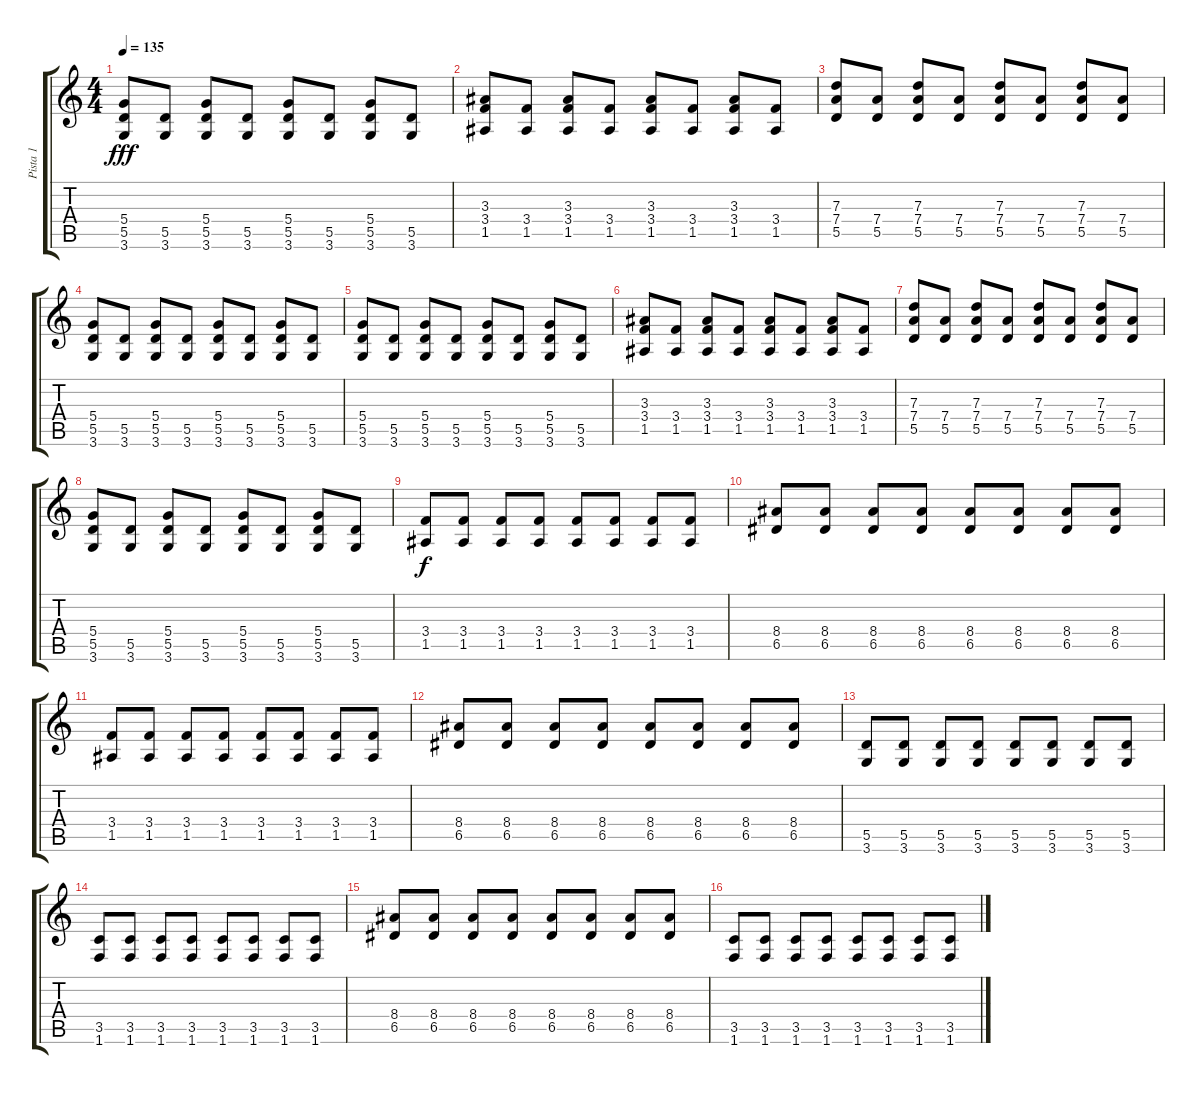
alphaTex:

\track ("Pista 1" "Pista 1") {instrument electricguitarjazz}
\staff {score tabs}
\tuning (E4 B3 G3 D3 A2 E2) {hide}
\ts (4 4)
\tempo 135
\clef g2
\ks c
(5.4 5.5 3.6).8{dy fff instrument electricguitarmuted} (5.5 3.6).8 (5.4 5.5 3.6).8 (5.5 3.6).8 (5.4 5.5 3.6).8 (5.5 3.6).8 (5.4 5.5 3.6).8 (5.5 3.6).8 |
(3.3 3.4 1.5).8 (3.4 1.5).8 (3.3 3.4 1.5).8 (3.4 1.5).8 (3.3 3.4 1.5).8 (3.4 1.5).8 (3.3 3.4 1.5).8 (3.4 1.5).8 |
(7.3 7.4 5.5).8 (7.4 5.5).8 (7.3 7.4 5.5).8 (7.4 5.5).8 (7.3 7.4 5.5).8 (7.4 5.5).8 (7.3 7.4 5.5).8 (7.4 5.5).8 |
(5.4 5.5 3.6).8 (5.5 3.6).8 (5.4 5.5 3.6).8 (5.5 3.6).8 (5.4 5.5 3.6).8 (5.5 3.6).8 (5.4 5.5 3.6).8 (5.5 3.6).8 |
(5.4 5.5 3.6).8 (5.5 3.6).8 (5.4 5.5 3.6).8 (5.5 3.6).8 (5.4 5.5 3.6).8 (5.5 3.6).8 (5.4 5.5 3.6).8 (5.5 3.6).8 |
(3.3 3.4 1.5).8 (3.4 1.5).8 (3.3 3.4 1.5).8 (3.4 1.5).8 (3.3 3.4 1.5).8 (3.4 1.5).8 (3.3 3.4 1.5).8 (3.4 1.5).8 |
(7.3 7.4 5.5).8 (7.4 5.5).8 (7.3 7.4 5.5).8 (7.4 5.5).8 (7.3 7.4 5.5).8 (7.4 5.5).8 (7.3 7.4 5.5).8 (7.4 5.5).8 |
(5.4 5.5 3.6).8 (5.5 3.6).8 (5.4 5.5 3.6).8 (5.5 3.6).8 (5.4 5.5 3.6).8 (5.5 3.6).8 (5.4 5.5 3.6).8 (5.5 3.6).8 |
(3.4 1.5).8{dy f instrument electricguitarjazz} (3.4 1.5).8 (3.4 1.5).8 (3.4 1.5).8 (3.4 1.5).8 (3.4 1.5).8 (3.4 1.5).8 (3.4 1.5).8 |
(8.4 6.5).8 (8.4 6.5).8 (8.4 6.5).8 (8.4 6.5).8 (8.4 6.5).8 (8.4 6.5).8 (8.4 6.5).8 (8.4 6.5).8 |
(3.4 1.5).8 (3.4 1.5).8 (3.4 1.5).8 (3.4 1.5).8 (3.4 1.5).8 (3.4 1.5).8 (3.4 1.5).8 (3.4 1.5).8 |
(8.4 6.5).8 (8.4 6.5).8 (8.4 6.5).8 (8.4 6.5).8 (8.4 6.5).8 (8.4 6.5).8 (8.4 6.5).8 (8.4 6.5).8 |
(5.5 3.6).8 (5.5 3.6).8 (5.5 3.6).8 (5.5 3.6).8 (5.5 3.6).8 (5.5 3.6).8 (5.5 3.6).8 (5.5 3.6).8 |
(3.5 1.6).8 (3.5 1.6).8 (3.5 1.6).8 (3.5 1.6).8 (3.5 1.6).8 (3.5 1.6).8 (3.5 1.6).8 (3.5 1.6).8 |
(8.4 6.5).8 (8.4 6.5).8 (8.4 6.5).8 (8.4 6.5).8 (8.4 6.5).8 (8.4 6.5).8 (8.4 6.5).8 (8.4 6.5).8 |
(3.5 1.6).8 (3.5 1.6).8 (3.5 1.6).8 (3.5 1.6).8 (3.5 1.6).8 (3.5 1.6).8 (3.5 1.6).8 (3.5 1.6).8
